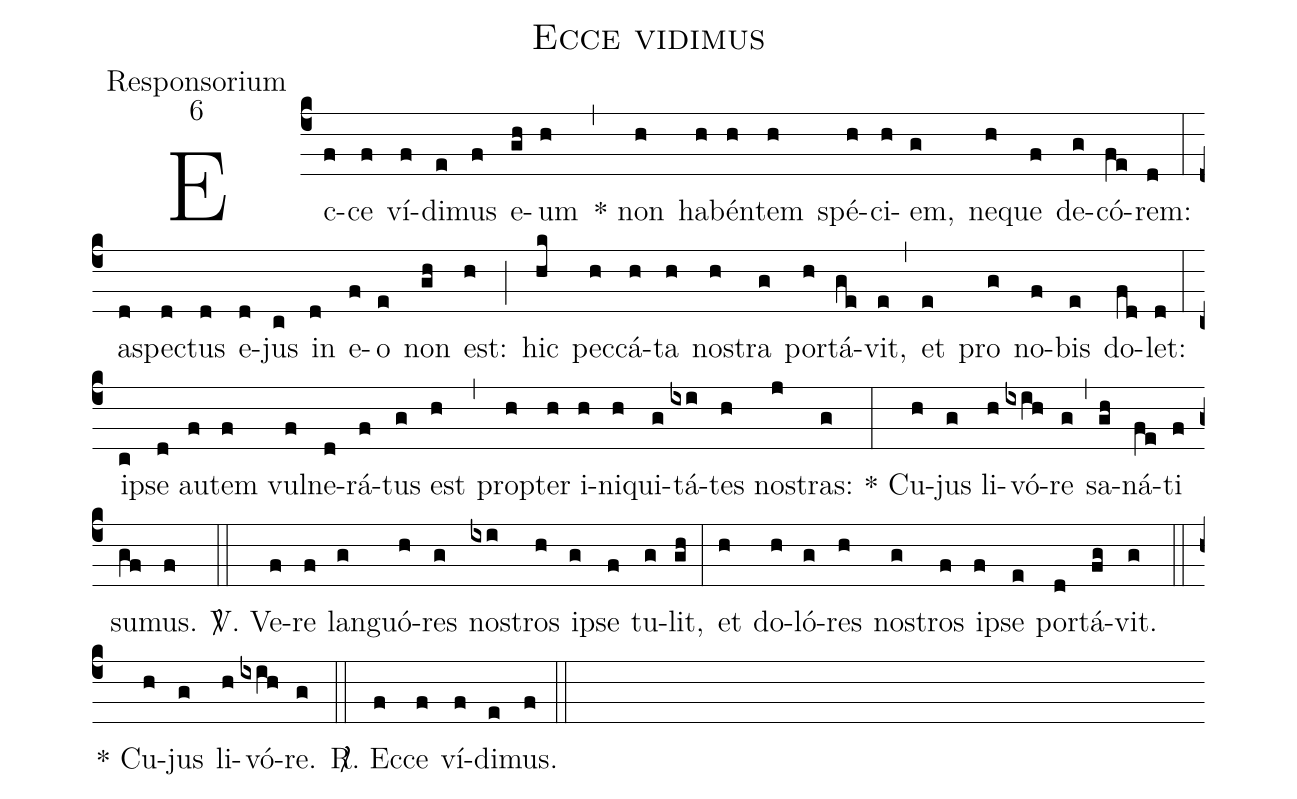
name:Ecce vidimus;
office-part:Responsorium;
mode:6;
%%
(c4)Ec(f)ce(f) ví(f)di(e)mus(f) e(gh)um(h) (,) * non(h) ha(h)bén(h)tem(h) spé(h)ci(h)em,(g) ne(h)que(f) de(g)có(fe)rem:(d) (:) a(d)spe(d)ctus(d) e(d)jus(c) in(d) e(f)o(e) non(gh) est:(h) (;) hic(hk) pec(h)cá(h)ta(h) no(h)stra(g) por(h)tá(ge)vit,(e) (,) et(e) pro(g) no(f)bis(e) do(fd)let:(d) (:) ip(c)se(d) au(f)tem(f) vul(f)ne(d)rá(f)tus(g) est(h) (,) prop(h)ter(h) i(h)ni(h)qui(g)tá(ixi)tes(h) no(j)stras:(g) (:) * Cu(h)jus(g) li(h)vó(ixih)re(g) (,) sa(gh)ná(fe)ti(f) su(gf)mus.(f) (::) <sp>V/</sp>. Ve(f)re(f) lan(g)guó(h)res(g) no(ixi)stros(h) i(g)pse(f) tu(g)lit,(gh) (:) et(h) do(h)ló(g)res(h) no(g)stros(f) i(f)pse(e) por(d)tá(fg)vit.(g) (::) * Cu(h)jus(g) li(h)vó(ixih)re.(g) (::) <sp>R/</sp>. Ec(f)ce(f) ví(f)di(e)mus.(f) (::)
